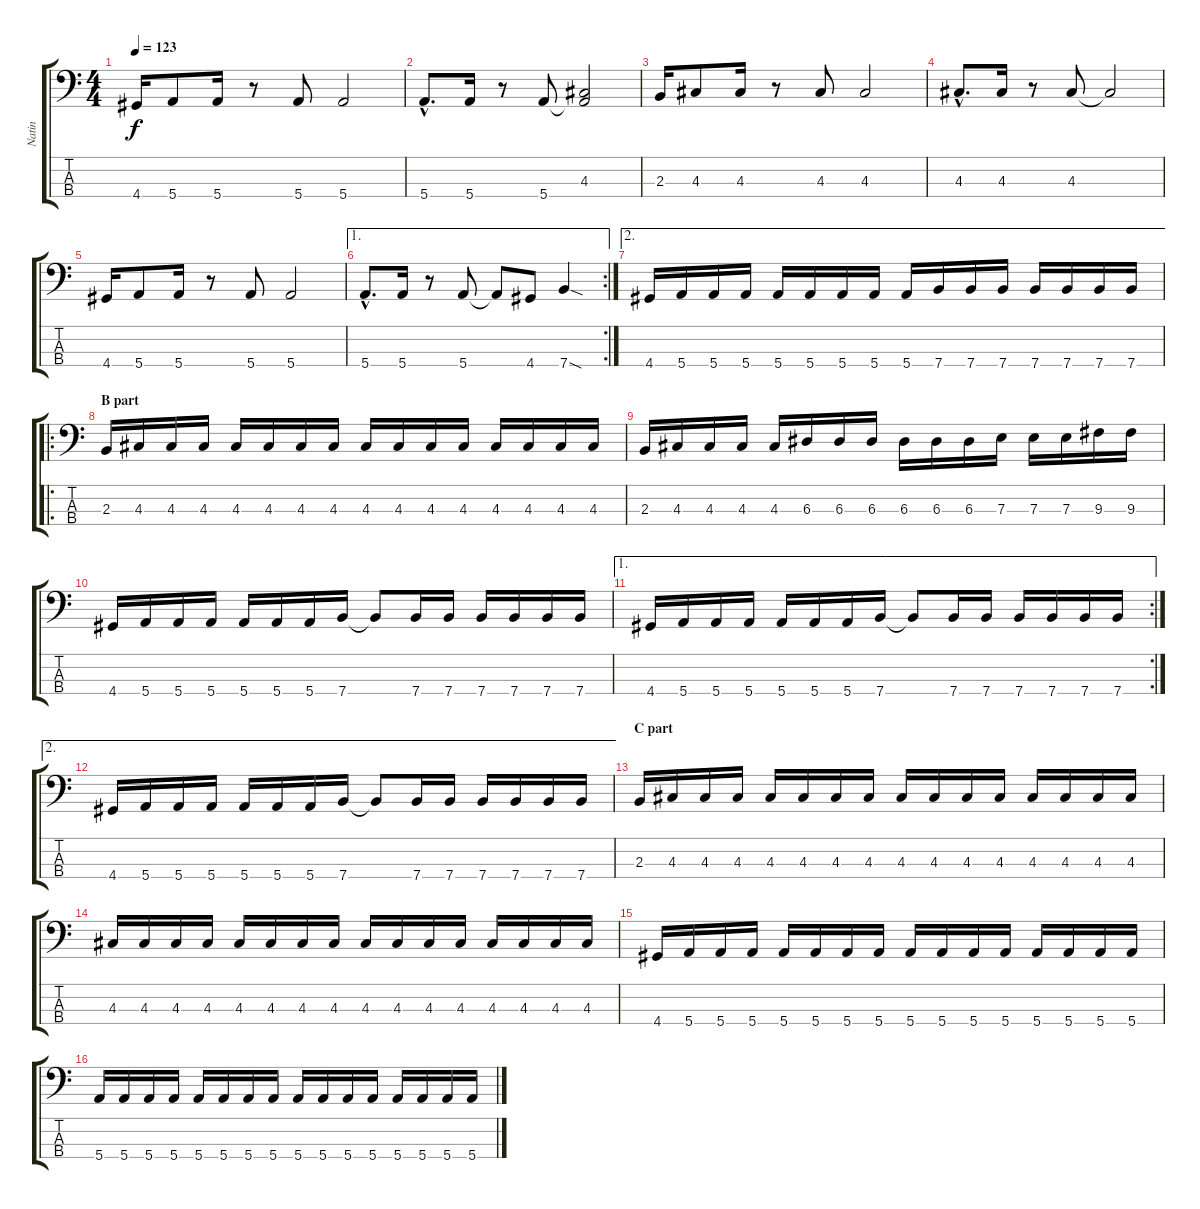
\track ("Natin" "Natin") {instrument electricbasspick}
\staff {score tabs}
\tuning (G2 D2 A1 E1) {hide}
\ts (4 4)
\tempo 123
\clef f4
\ks c
4.4.16{dy f} 5.4.8 5.4.16 r.8 5.4.8 5.4.2 |
5.4{hac}.8{d} 5.4.16 r.8 5.4.8 (4.3{t} 5.4{t}).2 |
2.3.16 4.3.8 4.3.16 r.8 4.3.8 4.3.2 |
4.3{hac}.8{d} 4.3.16 r.8 4.3.8 4.3{t}.2 |
4.4.16 5.4.8 5.4.16 r.8 5.4.8 5.4.2 |
\ae 1
\rc 2
5.4{hac}.8{d} 5.4.16 r.8 5.4.8 5.4{t}.8 4.4.8 7.4{sod}.4 |
\ae 2
4.4.16 5.4.16 5.4.16 5.4.16 5.4.16 5.4.16 5.4.16 5.4.16 5.4.16 7.4.16 7.4.16 7.4.16 7.4.16 7.4.16 7.4.16 7.4.16 |
\ro
\section ("" "B part")
2.3.16 4.3.16 4.3.16 4.3.16 4.3.16 4.3.16 4.3.16 4.3.16 4.3.16 4.3.16 4.3.16 4.3.16 4.3.16 4.3.16 4.3.16 4.3.16 |
2.3.16 4.3.16 4.3.16 4.3.16 4.3.16 6.3.16 6.3.16 6.3.16 6.3.16 6.3.16 6.3.16 7.3.16 7.3.16 7.3.16 9.3.16 9.3.16 |
4.4.16 5.4.16 5.4.16 5.4.16 5.4.16 5.4.16 5.4.16 7.4.16 7.4{t}.8 7.4.16 7.4.16 7.4.16 7.4.16 7.4.16 7.4.16 |
\ae 1
\rc 2
4.4.16 5.4.16 5.4.16 5.4.16 5.4.16 5.4.16 5.4.16 7.4.16 7.4{t}.8 7.4.16 7.4.16 7.4.16 7.4.16 7.4.16 7.4.16 |
\ae 2
4.4.16 5.4.16 5.4.16 5.4.16 5.4.16 5.4.16 5.4.16 7.4.16 7.4{t}.8 7.4.16 7.4.16 7.4.16 7.4.16 7.4.16 7.4.16 |
\section ("" "C part")
2.3.16 4.3.16 4.3.16 4.3.16 4.3.16 4.3.16 4.3.16 4.3.16 4.3.16 4.3.16 4.3.16 4.3.16 4.3.16 4.3.16 4.3.16 4.3.16 |
4.3.16 4.3.16 4.3.16 4.3.16 4.3.16 4.3.16 4.3.16 4.3.16 4.3.16 4.3.16 4.3.16 4.3.16 4.3.16 4.3.16 4.3.16 4.3.16 |
4.4.16 5.4.16 5.4.16 5.4.16 5.4.16 5.4.16 5.4.16 5.4.16 5.4.16 5.4.16 5.4.16 5.4.16 5.4.16 5.4.16 5.4.16 5.4.16 |
5.4.16 5.4.16 5.4.16 5.4.16 5.4.16 5.4.16 5.4.16 5.4.16 5.4.16 5.4.16 5.4.16 5.4.16 5.4.16 5.4.16 5.4.16 5.4.16
